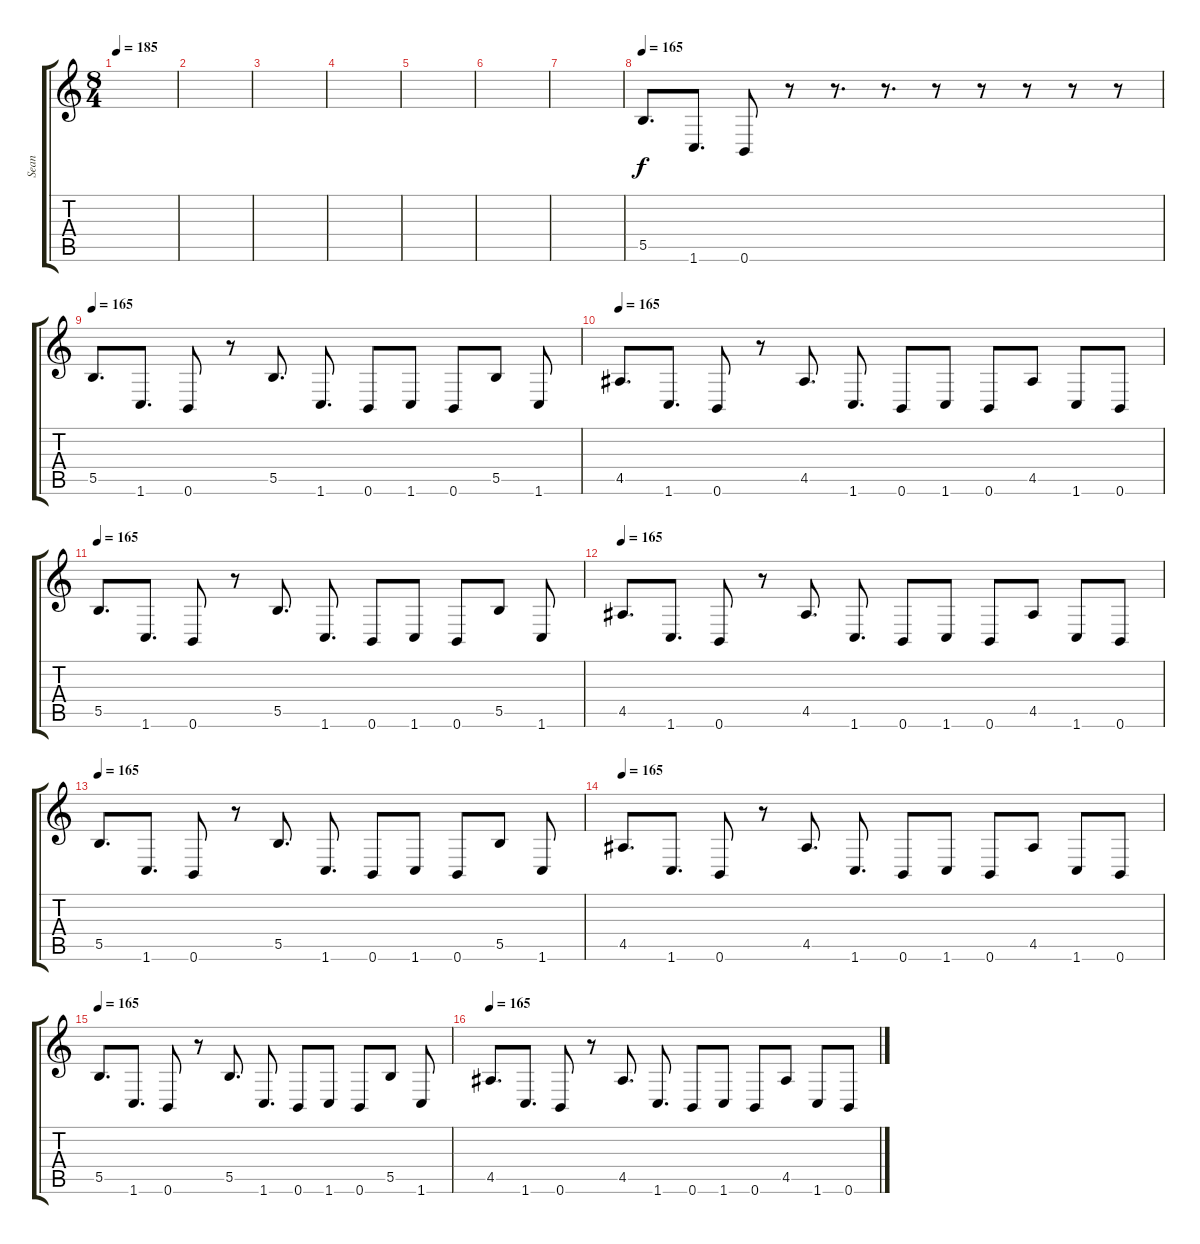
\track ("Sean" "Sean") {instrument distortionguitar}
\staff {score tabs}
\tuning (Db4 Ab3 E3 B2 Gb2 B1) {hide}
\ts (8 4)
\tempo 185
\clef g2
\ks c
|
|
|
|
|
|
|
\tempo 165
5.5.8{d} 1.6.8{d} 0.6.8 r.8 r.8{d} r.8{d} r.8 r.8 r.8 r.8 r.8 |
\tempo 165
5.5.8{d} 1.6.8{d} 0.6.8 r.8 5.5.8{d} 1.6.8{d} 0.6.8 1.6.8 0.6.8 5.5.8 1.6.8 |
\tempo 165
4.5.8{d} 1.6.8{d} 0.6.8 r.8 4.5.8{d} 1.6.8{d} 0.6.8 1.6.8 0.6.8 4.5.8 1.6.8 0.6.8 |
\tempo 165
5.5.8{d} 1.6.8{d} 0.6.8 r.8 5.5.8{d} 1.6.8{d} 0.6.8 1.6.8 0.6.8 5.5.8 1.6.8 |
\tempo 165
4.5.8{d} 1.6.8{d} 0.6.8 r.8 4.5.8{d} 1.6.8{d} 0.6.8 1.6.8 0.6.8 4.5.8 1.6.8 0.6.8 |
\tempo 165
5.5.8{d} 1.6.8{d} 0.6.8 r.8 5.5.8{d} 1.6.8{d} 0.6.8 1.6.8 0.6.8 5.5.8 1.6.8 |
\tempo 165
4.5.8{d} 1.6.8{d} 0.6.8 r.8 4.5.8{d} 1.6.8{d} 0.6.8 1.6.8 0.6.8 4.5.8 1.6.8 0.6.8 |
\tempo 165
5.5.8{d} 1.6.8{d} 0.6.8 r.8 5.5.8{d} 1.6.8{d} 0.6.8 1.6.8 0.6.8 5.5.8 1.6.8 |
\tempo 165
4.5.8{d} 1.6.8{d} 0.6.8 r.8 4.5.8{d} 1.6.8{d} 0.6.8 1.6.8 0.6.8 4.5.8 1.6.8 0.6.8
